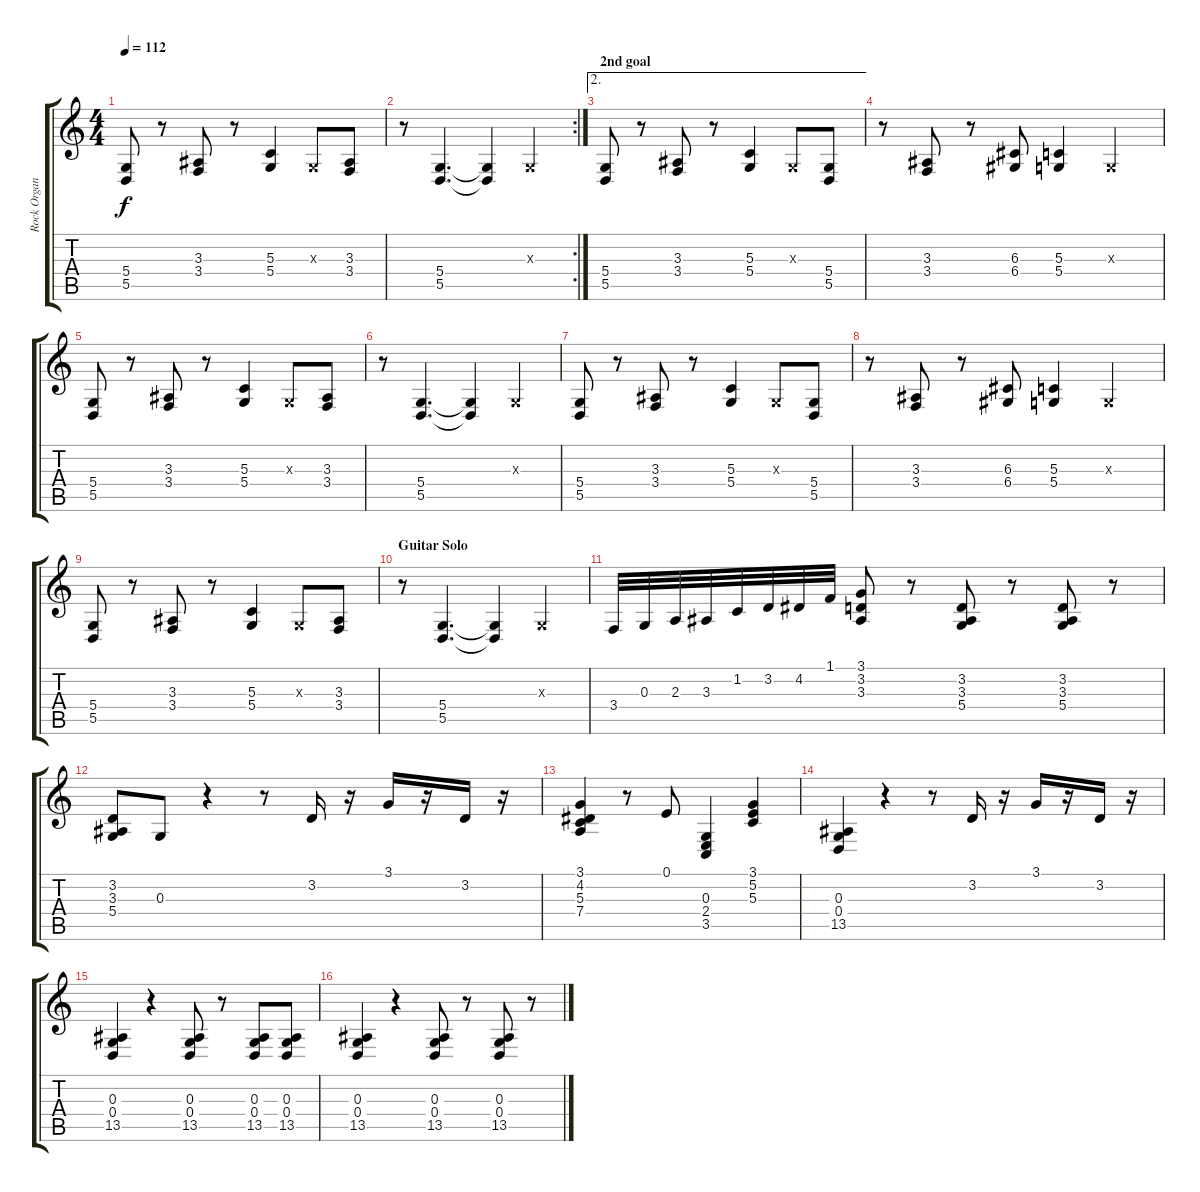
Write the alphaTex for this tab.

\track ("Rock Organ" "Rock Organ") {instrument rockorgan}
\staff {score tabs}
\tuning (E4 B3 G3 D3 A2 E2) {hide}
\ts (4 4)
\tempo 112
\clef g2
\ks c
(5.4 5.5).8{dy f} r.8 (3.3 3.4).8 r.8 (5.3 5.4).4 0.3{x}.8 (3.3 3.4).8 |
\rc 2
r.8 (5.4 5.5).4{d} (5.4{t} 5.5{t}).4 0.3{x}.4 |
\ae 2
\section ("" "2nd goal")
(5.4 5.5).8 r.8 (3.3 3.4).8 r.8 (5.3 5.4).4 0.3{x}.8 (5.4 5.5).8 |
r.8 (3.3 3.4).8 r.8 (6.3 6.4).8 (5.3 5.4).4 0.3{x}.4 |
(5.4 5.5).8 r.8 (3.3 3.4).8 r.8 (5.3 5.4).4 0.3{x}.8 (3.3 3.4).8 |
r.8 (5.4 5.5).4{d} (5.4{t} 5.5{t}).4 0.3{x}.4 |
(5.4 5.5).8 r.8 (3.3 3.4).8 r.8 (5.3 5.4).4 0.3{x}.8 (5.4 5.5).8 |
r.8 (3.3 3.4).8 r.8 (6.3 6.4).8 (5.3 5.4).4 0.3{x}.4 |
(5.4 5.5).8 r.8 (3.3 3.4).8 r.8 (5.3 5.4).4 0.3{x}.8 (3.3 3.4).8 |
\section ("" "Guitar Solo")
r.8 (5.4 5.5).4{d} (5.4{t} 5.5{t}).4 0.3{x}.4 |
3.4.32 0.3.32 2.3.32 3.3.32 1.2.32 3.2.32 4.2.32 1.1.32 (3.1 3.2 3.3).8 r.8 (3.2 3.3 5.4).8 r.8 (3.2 3.3 5.4).8 r.8 |
(3.2 3.3 5.4).8 0.3.8 r.4 r.8 3.2.16 r.16 3.1.16 r.16 3.2.16 r.16 |
(3.1 4.2 5.3 7.4).4 r.8 0.1.8 (0.3 2.4 3.5).4 (3.1 5.2 5.3).4 |
(0.3 0.4 13.5).4 r.4 r.8 3.2.16 r.16 3.1.16 r.16 3.2.16 r.16 |
(0.3 0.4 13.5).4 r.4 (0.3 0.4 13.5).8 r.8 (0.3 0.4 13.5).8 (0.3 0.4 13.5).8 |
(0.3 0.4 13.5).4 r.4 (0.3 0.4 13.5).8 r.8 (0.3 0.4 13.5).8 r.8
